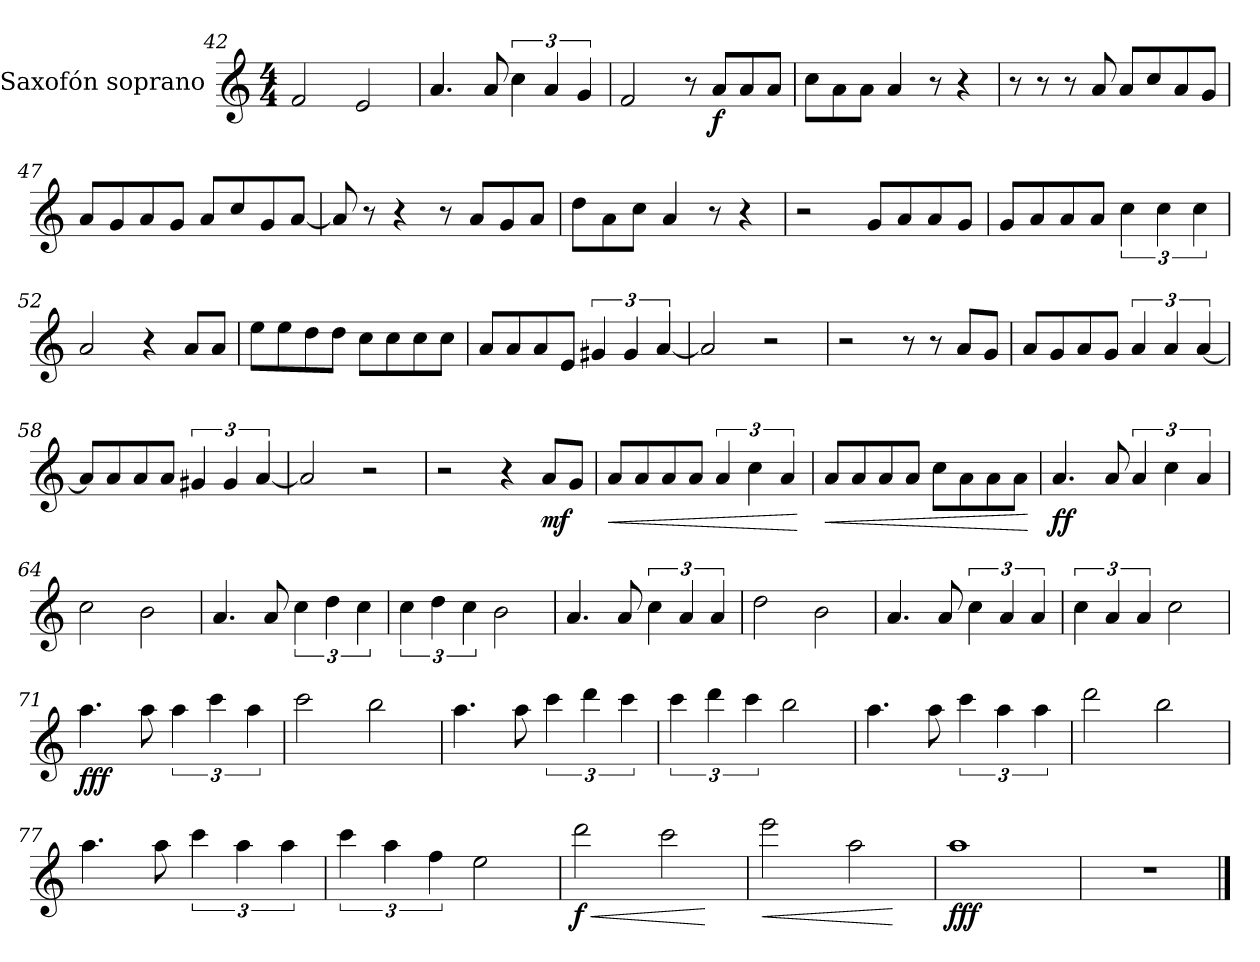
**kern	**dynam
*part1	*part1
*staff1	*staff1
*I"Saxofón soprano	*
*I'Sax. sop.	*
*clefG2	*
*ITrd1c2	*
*k[b-e-]	*
*M4/4	*
=42	=42
2e-/	.
2d/	.
=43	=43
4.g/	.
8g/	.
6b-\	.
6g/	.
6f/	.
=44	=44
2e-/	.
8r	.
!	!LO:DY:b
8g/L	f
8g/	.
8g/J	.
!!LO:LB:g=z
=45	=45
8b-\L	.
8g\	.
8g\J	.
4g/	.
8r	.
4r	.
=46	=46
8r	.
8r	.
8r	.
8g/	.
8g/L	.
8b-/	.
8g/	.
8f/J	.
=47	=47
8g/L	.
8f/	.
8g/	.
8f/J	.
8g/L	.
8b-/	.
8f/	.
[8g/J	.
=48	=48
8g/]	.
8r	.
4r	.
8r	.
8g/L	.
8f/	.
8g/J	.
=49	=49
8cc\L	.
8g\	.
8b-\J	.
4g/	.
8r	.
4r	.
=50	=50
2r	.
8f/L	.
8g/	.
8g/	.
8f/J	.
=51	=51
8f/L	.
8g/	.
8g/	.
8g/J	.
6b-\	.
6b-\	.
6b-\	.
!!LO:LB:g=z
=52	=52
2g/	.
4r	.
8g/L	.
8g/J	.
=53	=53
8dd\L	.
8dd\	.
8cc\	.
8cc\J	.
8b-\L	.
8b-\	.
8b-\	.
8b-\J	.
=54	=54
8g/L	.
8g/	.
8g/	.
8d/J	.
6f#X/	.
6f#/	.
[6g/	.
=55	=55
2g/]	.
2r	.
=56	=56
2r	.
8r	.
8r	.
8g/L	.
8f/J	.
=57	=57
8g/L	.
8f/	.
8g/	.
8f/J	.
6g/	.
6g/	.
[6g/	.
=58	=58
8g/L]	.
8g/	.
8g/	.
8g/J	.
6f#X/	.
6f#/	.
[6g/	.
=59	=59
2g/]	.
2r	.
=60	=60
2r	.
4r	.
!	!LO:DY:b
8g/L	mf
8f/J	.
!!LO:LB:g=z
=61	=61
!	!LO:HP:b
8g/L	<
8g/	.
8g/	.
8g/J	.
6g/	.
6b-\	.
6g/	.
.	[
=62	=62
!	!LO:HP:b
8g/L	<
8g/	.
8g/	.
8g/J	.
8b-\L	.
8g\	.
8g\	.
8g\J	.
.	[
=63	=63
!	!LO:DY:b
4.g/	ff
8g/	.
6g/	.
6b-\	.
6g/	.
=64	=64
2b-\	.
2a\	.
=65	=65
4.g/	.
8g/	.
6b-\	.
6cc\	.
6b-\	.
=66	=66
6b-\	.
6cc\	.
6b-\	.
2a\	.
=67	=67
4.g/	.
8g/	.
6b-\	.
6g/	.
6g/	.
=68	=68
2cc\	.
2a\	.
=69	=69
4.g/	.
8g/	.
6b-\	.
6g/	.
6g/	.
!!LO:LB:g=z
=70	=70
6b-\	.
6g/	.
6g/	.
2b-\	.
=71	=71
!	!LO:DY:b
4.gg\	fff
8gg\	.
6gg\	.
6bb-\	.
6gg\	.
=72	=72
2bb-\	.
2aa\	.
=73	=73
4.gg\	.
8gg\	.
6bb-\	.
6ccc\	.
6bb-\	.
=74	=74
6bb-\	.
6ccc\	.
6bb-\	.
2aa\	.
=75	=75
4.gg\	.
8gg\	.
6bb-\	.
6gg\	.
6gg\	.
=76	=76
2ccc\	.
2aa\	.
=77	=77
4.gg\	.
8gg\	.
6bb-\	.
6gg\	.
6gg\	.
!!LO:LB:g=z
=78	=78
6bb-\	.
6gg\	.
6ee-\	.
2dd\	.
=79	=79
!	!LO:HP:b
!	!LO:DY:n=1:b
2ccc\	< f
2bb-\	.
.	[
=80	=80
!	!LO:HP:b
2ddd\	<
2gg\	.
.	[
=81	=81
!	!LO:DY:b
1gg	fff
=82	=82
1r	.
==	==
*-	*-
